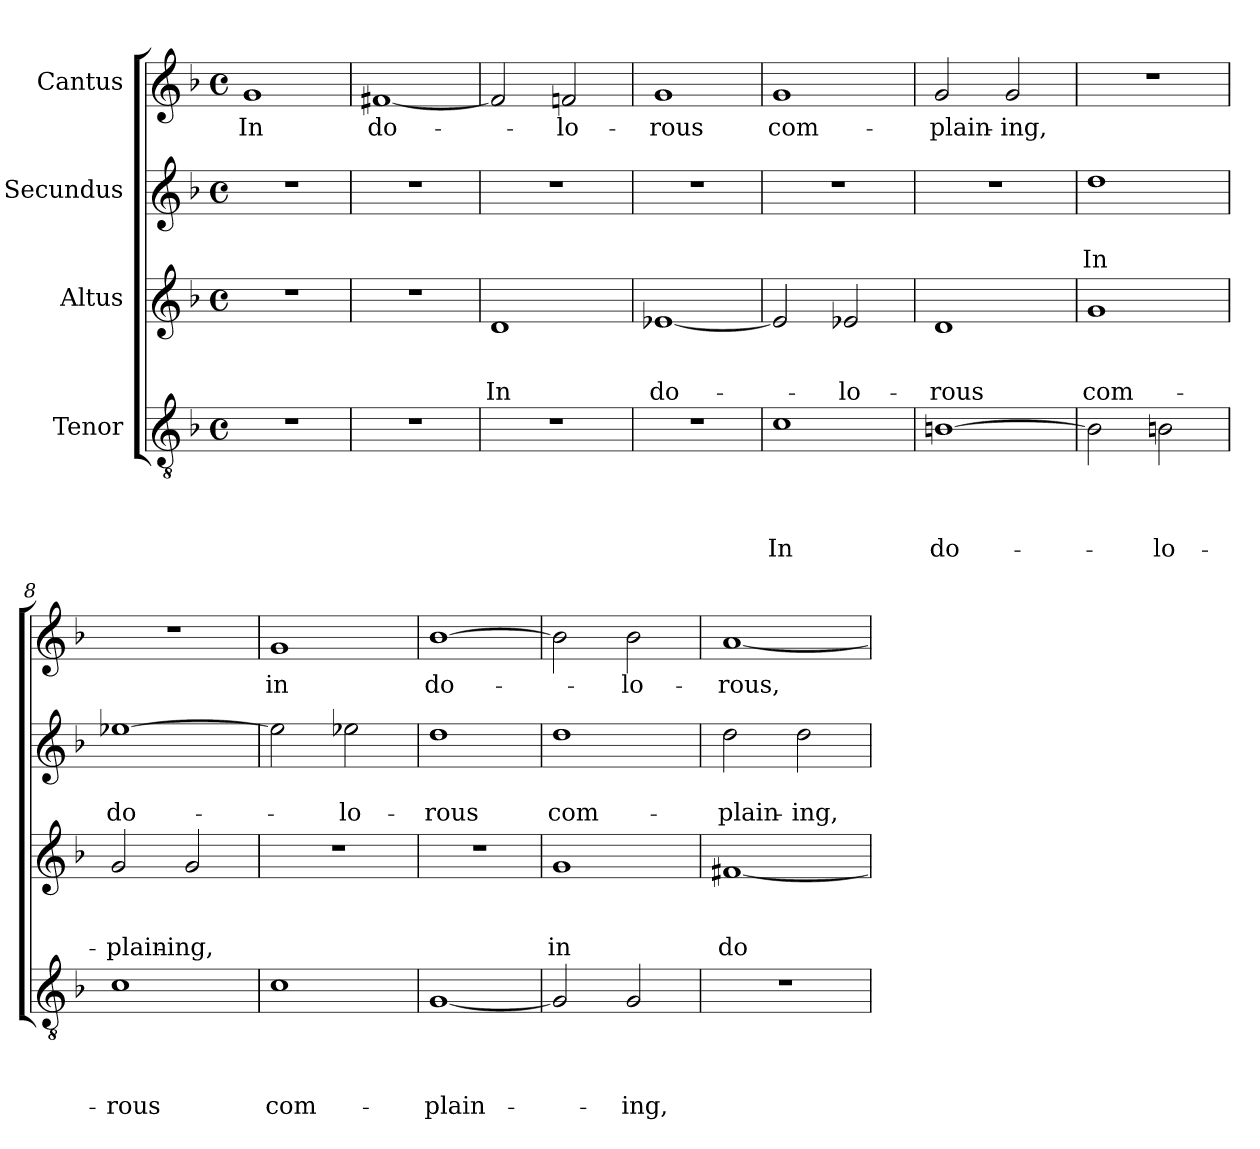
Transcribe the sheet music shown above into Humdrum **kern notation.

**kern	**text	**text	**text	**text	**kern	**text	**text	**text	**kern	**text	**text	**kern	**text
*part4	*part4	*part4	*part4	*part4	*part3	*part3	*part3	*part3	*part2	*part2	*part2	*part1	*part1
*staff4	*staff4	*staff4	*staff4	*staff4	*staff3	*staff3	*staff3	*staff3	*staff2	*staff2	*staff2	*staff1	*staff1
*I"Tenor	*	*	*	*	*I"Altus	*	*	*	*I"Secundus	*	*	*I"Cantus	*
*clefGv2	*	*	*	*	*clefG2	*	*	*	*clefG2	*	*	*clefG2	*
*k[b-]	*	*	*	*	*k[b-]	*	*	*	*k[b-]	*	*	*k[b-]	*
*F:	*	*	*	*	*F:	*	*	*	*F:	*	*	*F:	*
*M4/4	*	*	*	*	*M4/4	*	*	*	*M4/4	*	*	*M4/4	*
*met(c)	*	*	*	*	*met(c)	*	*	*	*met(c)	*	*	*met(c)	*
=1	=1	=1	=1	=1	=1	=1	=1	=1	=1	=1	=1	=1	=1
!	!	!	!	!	!	!	!	!	!	!	!	!	!LO:LY:b
1r	.	.	.	.	1r	.	.	.	1r	.	.	1g	In
=2	=2	=2	=2	=2	=2	=2	=2	=2	=2	=2	=2	=2	=2
!	!	!	!	!	!	!	!	!	!	!	!	!	!LO:LY:b
1r	.	.	.	.	1r	.	.	.	1r	.	.	[<1f#X	do-
=3	=3	=3	=3	=3	=3	=3	=3	=3	=3	=3	=3	=3	=3
!	!	!	!	!	!	!	!	!LO:LY:b	!	!	!	!	!
1r	.	.	.	.	1d	.	.	In	1r	.	.	2f#/]	.
!	!	!	!	!	!	!	!	!	!	!	!	!	!LO:LY:b
.	.	.	.	.	.	.	.	.	.	.	.	2fn/	-lo-
=4	=4	=4	=4	=4	=4	=4	=4	=4	=4	=4	=4	=4	=4
!	!	!	!	!	!	!	!	!LO:LY:b	!	!	!	!	!LO:LY:b
1r	.	.	.	.	[<1e-X	.	.	do-	1r	.	.	1g	-rous
=5	=5	=5	=5	=5	=5	=5	=5	=5	=5	=5	=5	=5	=5
!	!	!	!	!LO:LY:b	!	!	!	!	!	!	!	!	!LO:LY:b
1c	.	.	.	In	2e-/]	.	.	.	1r	.	.	1g	com-
!	!	!	!	!	!	!	!	!LO:LY:b	!	!	!	!	!
.	.	.	.	.	2e-X/	.	.	-lo-	.	.	.	.	.
=6	=6	=6	=6	=6	=6	=6	=6	=6	=6	=6	=6	=6	=6
!	!	!	!	!LO:LY:b	!	!	!	!LO:LY:b	!	!	!	!	!LO:LY:b
[>1Bn	.	.	.	do-	1d	.	.	-rous	1r	.	.	2g/	-plain-
!	!	!	!	!	!	!	!	!	!	!	!	!	!LO:LY:b
.	.	.	.	.	.	.	.	.	.	.	.	2g/	-ing,
=7	=7	=7	=7	=7	=7	=7	=7	=7	=7	=7	=7	=7	=7
!	!	!	!	!	!	!	!	!LO:LY:b	!	!	!LO:LY:b	!	!
2B\]	.	.	.	.	1g	.	.	com-	1dd	.	In	1r	.
!	!	!	!	!LO:LY:b	!	!	!	!	!	!	!	!	!
2Bn\	.	.	.	-lo-	.	.	.	.	.	.	.	.	.
=8	=8	=8	=8	=8	=8	=8	=8	=8	=8	=8	=8	=8	=8
!	!	!	!	!LO:LY:b	!	!	!	!LO:LY:b	!	!	!LO:LY:b	!	!
1c	.	.	.	-rous	2g/	.	.	-plain-	[>1ee-X	.	do-	1r	.
!	!	!	!	!	!	!	!	!LO:LY:b	!	!	!	!	!
.	.	.	.	.	2g/	.	.	-ing,	.	.	.	.	.
=9	=9	=9	=9	=9	=9	=9	=9	=9	=9	=9	=9	=9	=9
!	!	!	!	!LO:LY:b	!	!	!	!	!	!	!	!	!LO:LY:b
1c	.	.	.	com-	1r	.	.	.	2ee-\]	.	.	1g	in
!	!	!	!	!	!	!	!	!	!	!	!LO:LY:b	!	!
.	.	.	.	.	.	.	.	.	2ee-X\	.	-lo-	.	.
=10	=10	=10	=10	=10	=10	=10	=10	=10	=10	=10	=10	=10	=10
!	!	!	!	!LO:LY:b	!	!	!	!	!	!	!LO:LY:b	!	!LO:LY:b
[<1G	.	.	.	-plain-	1r	.	.	.	1dd	.	-rous	[>1b-	do-
=11	=11	=11	=11	=11	=11	=11	=11	=11	=11	=11	=11	=11	=11
!	!	!	!	!	!	!	!	!LO:LY:b	!	!	!LO:LY:b	!	!
2G/]	.	.	.	.	1g	.	.	in	1dd	.	com-	2b-\]	.
!	!	!	!	!LO:LY:b	!	!	!	!	!	!	!	!	!LO:LY:b
2G/	.	.	.	-ing,	.	.	.	.	.	.	.	2b-\	-lo-
!!LO:LB:g=z
=12	=12	=12	=12	=12	=12	=12	=12	=12	=12	=12	=12	=12	=12
!	!	!	!	!	!	!	!	!LO:LY:b	!	!	!LO:LY:b	!	!LO:LY:b
1r	.	.	.	.	[<1f#X	.	.	do-	2dd\	.	-plain-	[<1a	-rous,
!	!	!	!	!	!	!	!	!	!	!	!LO:LY:b	!	!
.	.	.	.	.	.	.	.	.	2dd\	.	-ing,	.	.
=	=	=	=	=	=	=	=	=	=	=	=	=	=
*-	*-	*-	*-	*-	*-	*-	*-	*-	*-	*-	*-	*-	*-
